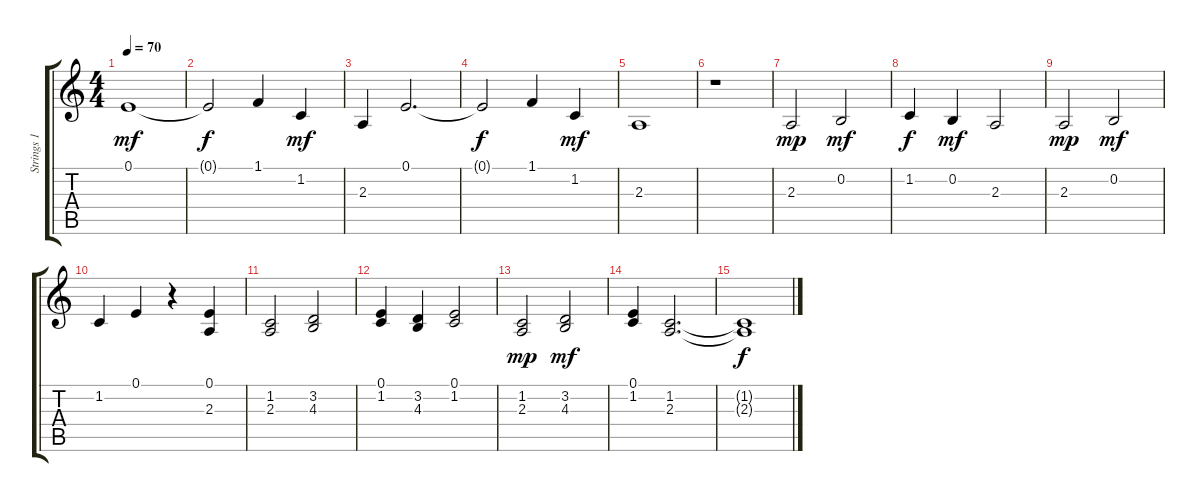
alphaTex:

\track ("Strings 1" "Strings 1") {instrument stringensemble2}
\staff {score tabs}
\tuning (E4 B3 G3 D3 A2 E2) {hide}
\ts (4 4)
\tempo 70
\clef g2
\ks c
0.1.1{dy mf} |
0.1{t}.2{dy f} 1.1.4 1.2.4{dy mf} |
2.3.4 0.1.2{d} |
0.1{t}.2{dy f} 1.1.4 1.2.4{dy mf} |
2.3.1 |
r.1 |
2.3.2{dy mp} 0.2.2{dy mf} |
1.2.4{dy f} 0.2.4{dy mf} 2.3.2 |
2.3.2{dy mp} 0.2.2{dy mf} |
1.2.4 0.1.4 r.4 (0.1 2.3).4 |
(1.2 2.3).2 (3.2 4.3).2 |
(0.1 1.2).4 (3.2 4.3).4 (0.1 1.2).2 |
(1.2 2.3).2{dy mp} (3.2 4.3).2{dy mf} |
(0.1 1.2).4 (1.2 2.3).2{d} |
(1.2{t} 2.3{t}).1{dy f volume 0}
